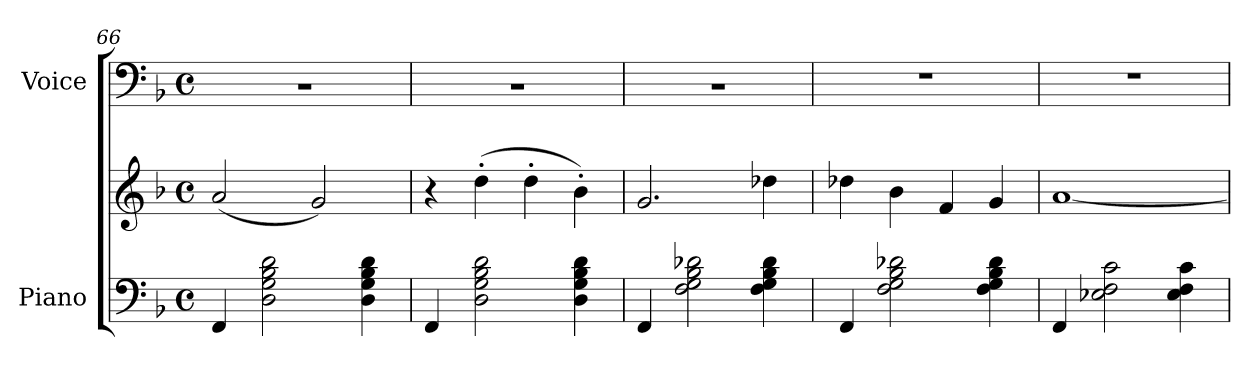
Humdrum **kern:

**kern	**kern	**kern
*part2	*part2	*part1
*staff3	*staff2	*staff1
*I"Piano	*	*I"Voice
*I'Piano	*	*I'Voice
*clefF4	*clefG2	*clefF4
*k[b-]	*k[b-]	*k[b-]
*M4/4	*M4/4	*M4/4
*met(c)	*met(c)	*met(c)
=66	=66	=66
4FF/	(<2a/	1rE
2D\ 2G\ 2B-\ 2d\	.	.
.	2g/)	.
4D\ 4G\ 4B-\ 4d\	.	.
=67	=67	=67
4FF/	4r	1rE
2D\ 2G\ 2B-\ 2d\	(>4dd'>\	.
.	4dd'>\	.
4D\ 4G\ 4B-\ 4d\	4b-'>\)	.
=68	=68	=68
4FF/	2.g/	1rE
2F\ 2G\ 2B-\ 2d-X\	.	.
4F\ 4G\ 4B-\ 4d-\	4dd-X\	.
!!LO:LB:g=z
=69	=69	=69
4FF/	4dd-X\	1r
2F\ 2G\ 2B-\ 2d-X\	4b-\	.
.	4f/	.
4F\ 4G\ 4B-\ 4d-\	4g/	.
=70	=70	=70
4FF/	[<1a	1r
2E-X\ 2F\ 2c\	.	.
4E-\ 4F\ 4c\	.	.
=	=	=
*-	*-	*-
